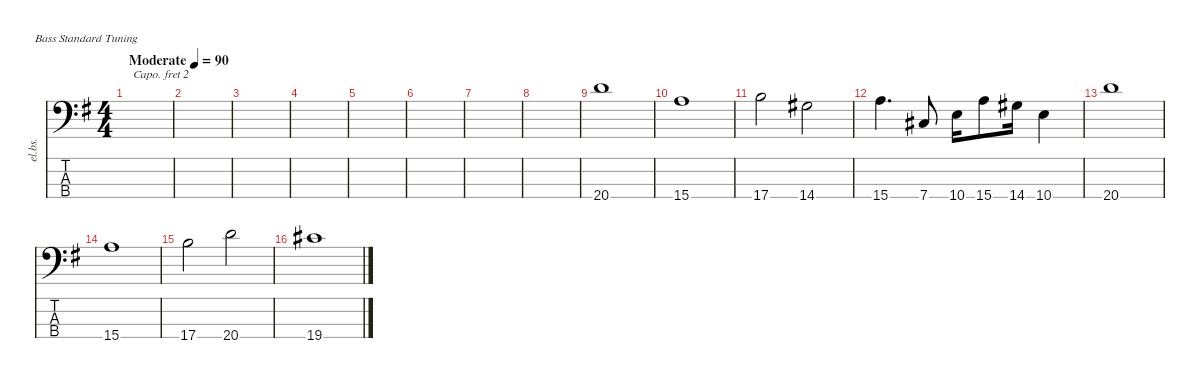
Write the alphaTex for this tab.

\defaultSystemsLayout 4
\hideDynamics
\bracketExtendMode nobrackets
\otherSystemsTrackNameOrientation horizontal
\track ("Electric Bass" "el.bs.") {instrument electricbassfinger}
\staff {score tabs}
\capo 2
\tuning (G2 D2 A1 E1)
\ts (4 4)
\beaming (8 2 2 2 2)
\tempo (90 "Moderate")
\clef f4
\ks g
|
|
|
|
|
|
|
|
20.4{acc forcenatural}.1{beam Down} |
15.4{acc forcenatural}.1{beam Down} |
17.4{acc forcenatural}.2{beam Down} 14.4{acc #}.2{beam Down} |
15.4{acc forcenatural}.4{d beam Down} 7.4{acc #}.8{beam Up} 10.4{acc forcenatural}.16{beam Down} 15.4{acc forcenatural}.8{beam Down} 14.4{acc #}.16{beam Down} 10.4{acc forcenatural}.4{beam Down} |
20.4{acc forcenatural}.1{beam Down} |
15.4{acc forcenatural}.1{beam Down} |
17.4{acc forcenatural}.2{beam Down} 20.4{acc forcenatural}.2{beam Down} |
19.4{acc #}.1{beam Down}
